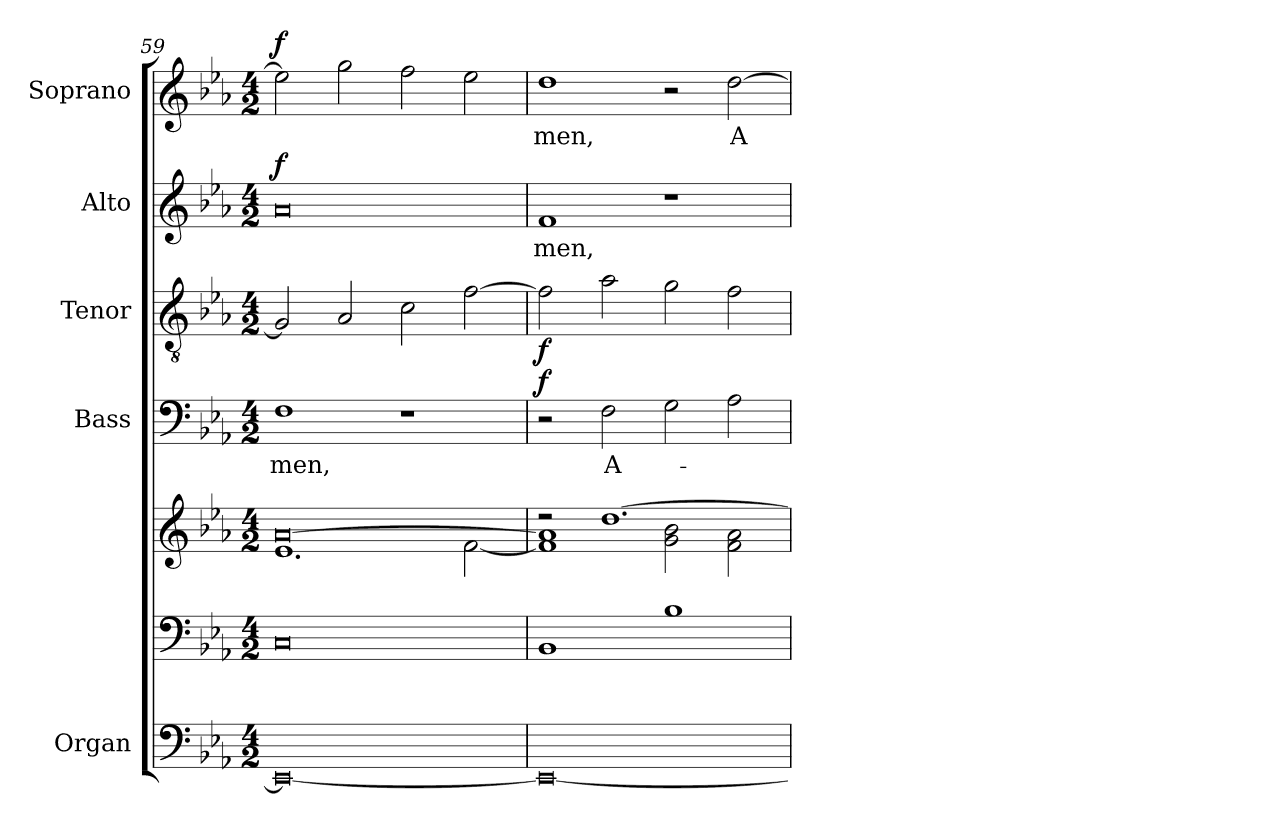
**kern	**kern	**kern	**kern	**text	**dynam	**kern	**dynam	**kern	**text	**dynam	**kern	**text	**dynam
*part5	*part5	*part5	*part4	*part4	*part4	*part3	*part3	*part2	*part2	*part2	*part1	*part1	*part1
*staff7	*staff6	*staff5	*staff4	*staff4	*staff4	*staff3	*staff3	*staff2	*staff2	*staff2	*staff1	*staff1	*staff1
*I"Organ	*	*	*I"Bass	*	*	*I"Tenor	*	*I"Alto	*	*	*I"Soprano	*	*
*clefF4	*clefF4	*clefG2	*clefF4	*	*	*clefGv2	*	*clefG2	*	*	*clefG2	*	*
*k[b-e-a-]	*k[b-e-a-]	*k[b-e-a-]	*k[b-e-a-]	*	*	*k[b-e-a-]	*	*k[b-e-a-]	*	*	*k[b-e-a-]	*	*
*E-:	*E-:	*E-:	*E-:	*	*	*E-:	*	*E-:	*	*	*E-:	*	*
*M4/2	*M4/2	*M4/2	*M4/2	*	*	*M4/2	*	*M4/2	*	*	*M4/2	*	*
=59	=59	=59	=59	=59	=59	=59	=59	=59	=59	=59	=59	=59	=59
*	*	*^	*	*	*	*	*	*	*	*	*	*	*
!	!	!	!	!	!LO:LY:b	!	!	!	!	!	!LO:DY:b	!	!	!LO:DY:b
0EE-_	0C	[0a-	1.e-	1F	-men,	.	2G/]	.	0a-	.	f	2ee-\]	.	f
.	.	.	.	.	.	.	2A-/	.	.	.	.	2gg\	.	.
.	.	.	.	1r	.	.	2c\	.	.	.	.	2ff\	.	.
.	.	.	[2f\	.	.	.	[2f\	.	.	.	.	2ee-\	.	.
=60	=60	=60	=60	=60	=60	=60	=60	=60	=60	=60	=60	=60	=60	=60
*	*	*	*^	*	*	*	*	*	*	*	*	*	*	*
!	!	!	!	!	!	!	!LO:DY:b	!	!LO:DY:b	!	!LO:LY:b	!	!	!LO:LY:b	!
0EE-_	1BB-	2rdd	1f]	1a-]	2r	.	f	2f\]	f	1f	-men,	.	1dd	-men,	.
!	!	!	!	!	!	!LO:LY:b	!	!	!	!	!	!	!	!	!
.	.	[1.dd	.	.	2F\	A-	.	2a-\	.	.	.	.	.	.	.
.	1B-	.	2g\ 2b-\	1ryy	2G\	.	.	2g\	.	1r	.	.	2r	.	.
!	!	!	!	!	!	!	!	!	!	!	!	!	!	!LO:LY:b	!
.	.	.	2f\ 2a-\	.	2A-\	.	.	2f\	.	.	.	.	[2dd\	A-	.
*	*	*v	*v	*v	*	*	*	*	*	*	*	*	*	*	*
=	=	=	=	=	=	=	=	=	=	=	=	=	=
*-	*-	*-	*-	*-	*-	*-	*-	*-	*-	*-	*-	*-	*-
